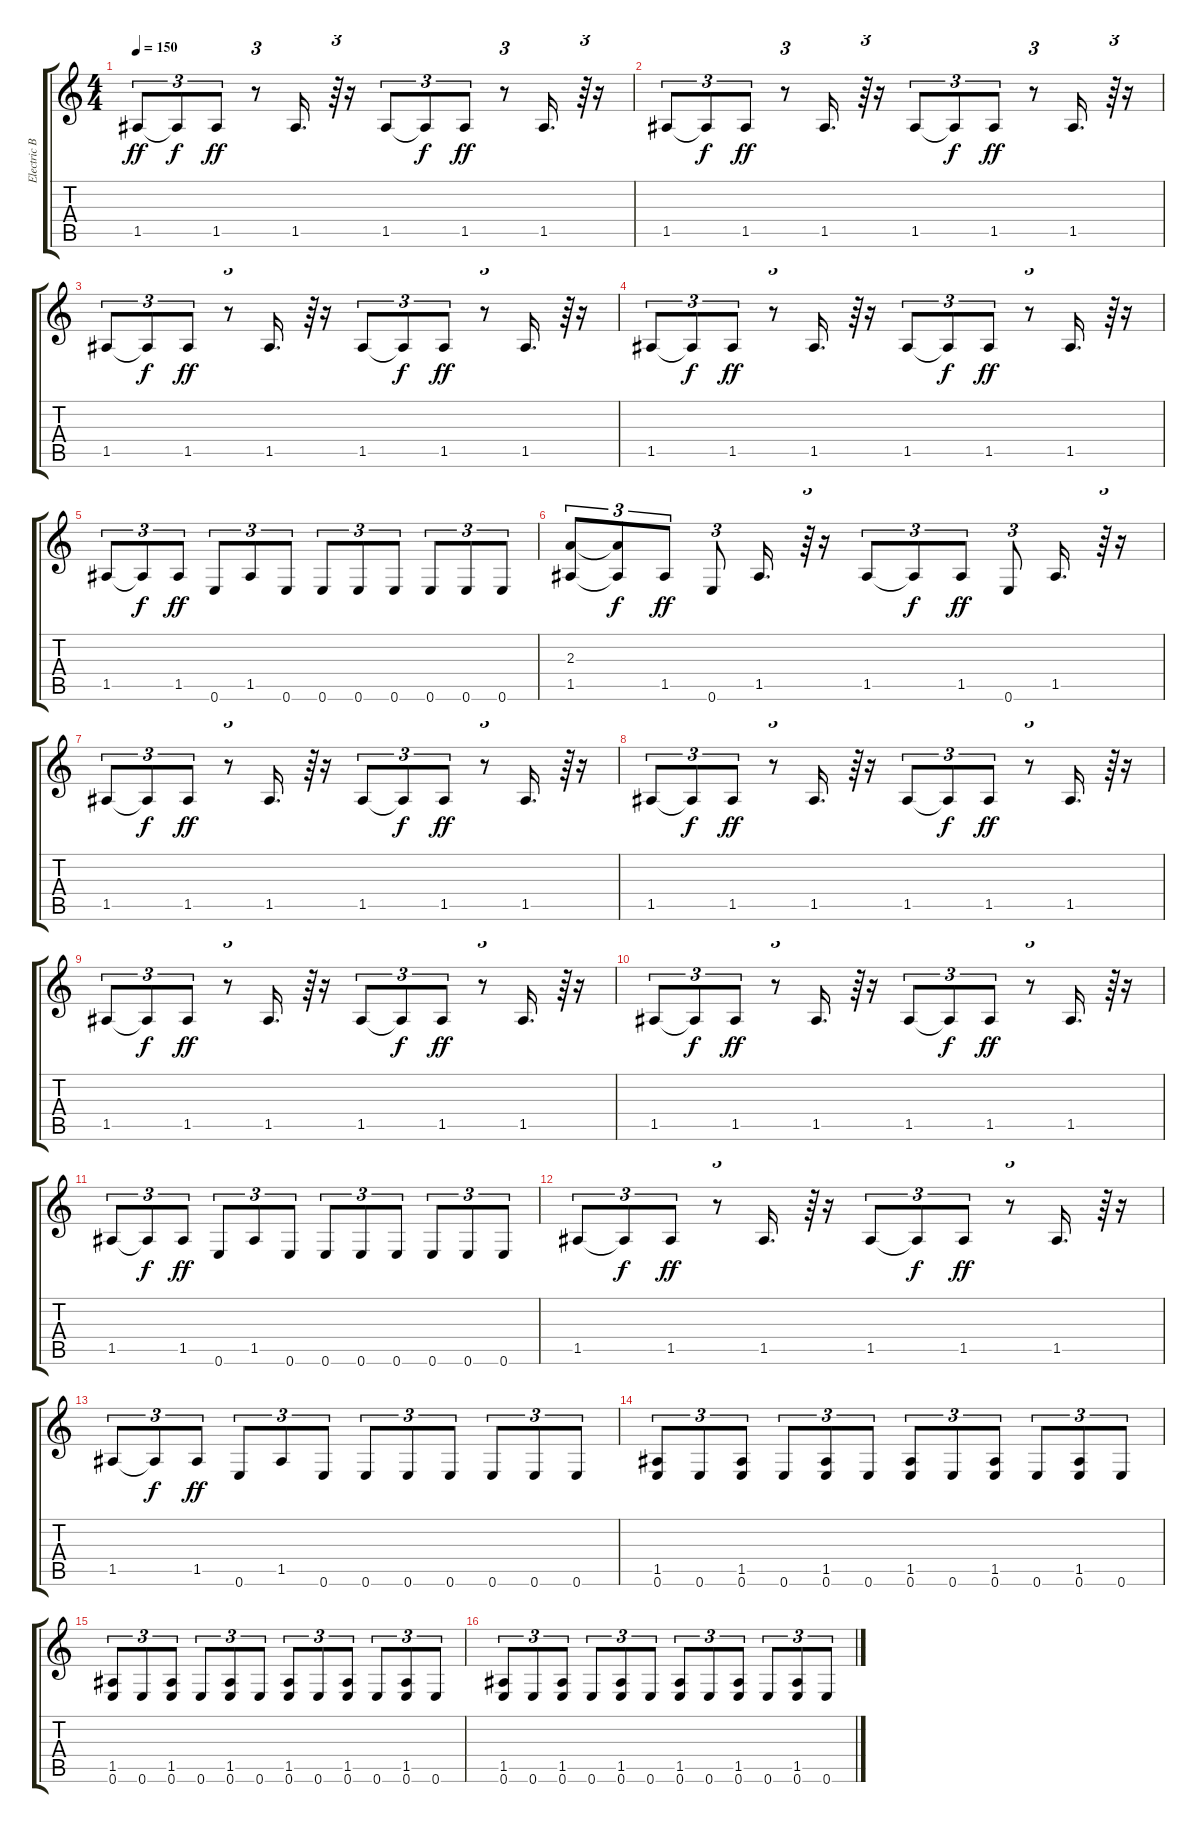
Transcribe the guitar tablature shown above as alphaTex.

\track ("Electric Bass" "Electric B") {instrument electricbassfinger}
\staff {score tabs}
\tuning (E4 B3 G3 D3 A2 E2) {hide}
\ts (4 4)
\tempo 150
\clef g2
\ks c
1.5.8{tu (3 2) dy ff} 1.5{t}.8{tu (3 2) dy f} 1.5.8{tu (3 2) dy ff} r.8{tu (3 2)} 1.5.16{d} r.64{tu (3 2)} r.16 1.5.8{tu (3 2)} 1.5{t}.8{tu (3 2) dy f} 1.5.8{tu (3 2) dy ff} r.8{tu (3 2)} 1.5.16{d} r.64{tu (3 2)} r.16 |
1.5.8{tu (3 2)} 1.5{t}.8{tu (3 2) dy f} 1.5.8{tu (3 2) dy ff} r.8{tu (3 2)} 1.5.16{d} r.64{tu (3 2)} r.16 1.5.8{tu (3 2)} 1.5{t}.8{tu (3 2) dy f} 1.5.8{tu (3 2) dy ff} r.8{tu (3 2)} 1.5.16{d} r.64{tu (3 2)} r.16 |
1.5.8{tu (3 2)} 1.5{t}.8{tu (3 2) dy f} 1.5.8{tu (3 2) dy ff} r.8{tu (3 2)} 1.5.16{d} r.64{tu (3 2)} r.16 1.5.8{tu (3 2)} 1.5{t}.8{tu (3 2) dy f} 1.5.8{tu (3 2) dy ff} r.8{tu (3 2)} 1.5.16{d} r.64{tu (3 2)} r.16 |
1.5.8{tu (3 2)} 1.5{t}.8{tu (3 2) dy f} 1.5.8{tu (3 2) dy ff} r.8{tu (3 2)} 1.5.16{d} r.64{tu (3 2)} r.16 1.5.8{tu (3 2)} 1.5{t}.8{tu (3 2) dy f} 1.5.8{tu (3 2) dy ff} r.8{tu (3 2)} 1.5.16{d} r.64{tu (3 2)} r.16 |
1.5.8{tu (3 2)} 1.5{t}.8{tu (3 2) dy f} 1.5.8{tu (3 2) dy ff} 0.6.8{tu (3 2)} 1.5.8{tu (3 2)} 0.6.8{tu (3 2)} 0.6.8{tu (3 2)} 0.6.8{tu (3 2)} 0.6.8{tu (3 2)} 0.6.8{tu (3 2)} 0.6.8{tu (3 2)} 0.6.8{tu (3 2)} |
(2.3 1.5).8{tu (3 2)} (2.3{t} 1.5{t}).8{tu (3 2) dy f} 1.5.8{tu (3 2) dy ff} 0.6.8{tu (3 2)} 1.5.16{d} r.64{tu (3 2)} r.16 1.5.8{tu (3 2)} 1.5{t}.8{tu (3 2) dy f} 1.5.8{tu (3 2) dy ff} 0.6.8{tu (3 2)} 1.5.16{d} r.64{tu (3 2)} r.16 |
1.5.8{tu (3 2)} 1.5{t}.8{tu (3 2) dy f} 1.5.8{tu (3 2) dy ff} r.8{tu (3 2)} 1.5.16{d} r.64{tu (3 2)} r.16 1.5.8{tu (3 2)} 1.5{t}.8{tu (3 2) dy f} 1.5.8{tu (3 2) dy ff} r.8{tu (3 2)} 1.5.16{d} r.64{tu (3 2)} r.16 |
1.5.8{tu (3 2)} 1.5{t}.8{tu (3 2) dy f} 1.5.8{tu (3 2) dy ff} r.8{tu (3 2)} 1.5.16{d} r.64{tu (3 2)} r.16 1.5.8{tu (3 2)} 1.5{t}.8{tu (3 2) dy f} 1.5.8{tu (3 2) dy ff} r.8{tu (3 2)} 1.5.16{d} r.64{tu (3 2)} r.16 |
1.5.8{tu (3 2)} 1.5{t}.8{tu (3 2) dy f} 1.5.8{tu (3 2) dy ff} r.8{tu (3 2)} 1.5.16{d} r.64{tu (3 2)} r.16 1.5.8{tu (3 2)} 1.5{t}.8{tu (3 2) dy f} 1.5.8{tu (3 2) dy ff} r.8{tu (3 2)} 1.5.16{d} r.64{tu (3 2)} r.16 |
1.5.8{tu (3 2)} 1.5{t}.8{tu (3 2) dy f} 1.5.8{tu (3 2) dy ff} r.8{tu (3 2)} 1.5.16{d} r.64{tu (3 2)} r.16 1.5.8{tu (3 2)} 1.5{t}.8{tu (3 2) dy f} 1.5.8{tu (3 2) dy ff} r.8{tu (3 2)} 1.5.16{d} r.64{tu (3 2)} r.16 |
1.5.8{tu (3 2)} 1.5{t}.8{tu (3 2) dy f} 1.5.8{tu (3 2) dy ff} 0.6.8{tu (3 2)} 1.5.8{tu (3 2)} 0.6.8{tu (3 2)} 0.6.8{tu (3 2)} 0.6.8{tu (3 2)} 0.6.8{tu (3 2)} 0.6.8{tu (3 2)} 0.6.8{tu (3 2)} 0.6.8{tu (3 2)} |
1.5.8{tu (3 2)} 1.5{t}.8{tu (3 2) dy f} 1.5.8{tu (3 2) dy ff} r.8{tu (3 2)} 1.5.16{d} r.64{tu (3 2)} r.16 1.5.8{tu (3 2)} 1.5{t}.8{tu (3 2) dy f} 1.5.8{tu (3 2) dy ff} r.8{tu (3 2)} 1.5.16{d} r.64{tu (3 2)} r.16 |
1.5.8{tu (3 2)} 1.5{t}.8{tu (3 2) dy f} 1.5.8{tu (3 2) dy ff} 0.6.8{tu (3 2)} 1.5.8{tu (3 2)} 0.6.8{tu (3 2)} 0.6.8{tu (3 2)} 0.6.8{tu (3 2)} 0.6.8{tu (3 2)} 0.6.8{tu (3 2)} 0.6.8{tu (3 2)} 0.6.8{tu (3 2)} |
(1.5 0.6).8{tu (3 2)} 0.6.8{tu (3 2)} (1.5 0.6).8{tu (3 2)} 0.6.8{tu (3 2)} (1.5 0.6).8{tu (3 2)} 0.6.8{tu (3 2)} (1.5 0.6).8{tu (3 2)} 0.6.8{tu (3 2)} (1.5 0.6).8{tu (3 2)} 0.6.8{tu (3 2)} (1.5 0.6).8{tu (3 2)} 0.6.8{tu (3 2)} |
(1.5 0.6).8{tu (3 2)} 0.6.8{tu (3 2)} (1.5 0.6).8{tu (3 2)} 0.6.8{tu (3 2)} (1.5 0.6).8{tu (3 2)} 0.6.8{tu (3 2)} (1.5 0.6).8{tu (3 2)} 0.6.8{tu (3 2)} (1.5 0.6).8{tu (3 2)} 0.6.8{tu (3 2)} (1.5 0.6).8{tu (3 2)} 0.6.8{tu (3 2)} |
(1.5 0.6).8{tu (3 2)} 0.6.8{tu (3 2)} (1.5 0.6).8{tu (3 2)} 0.6.8{tu (3 2)} (1.5 0.6).8{tu (3 2)} 0.6.8{tu (3 2)} (1.5 0.6).8{tu (3 2)} 0.6.8{tu (3 2)} (1.5 0.6).8{tu (3 2)} 0.6.8{tu (3 2)} (1.5 0.6).8{tu (3 2)} 0.6.8{tu (3 2)}
